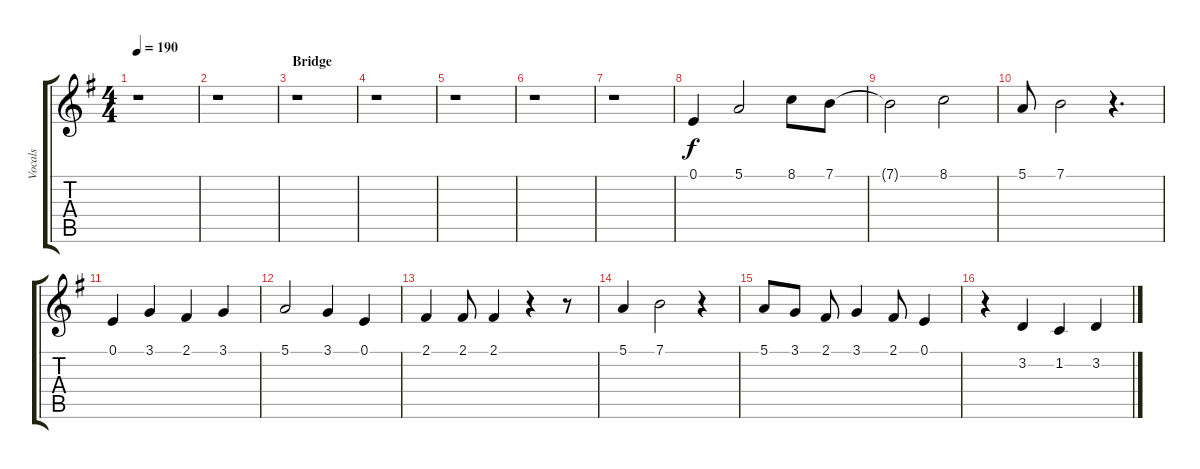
\track ("Vocals" "Vocals") {instrument choiraahs}
\staff {score tabs}
\tuning (E4 B3 G3 D3 A2 E2) {hide}
\ts (4 4)
\tempo 190
\clef g2
\ks eminor
r.1{dy f} |
r.1 |
\section ("" "Bridge")
r.1 |
r.1 |
r.1 |
r.1 |
r.1 |
0.1.4 5.1.2 8.1.8 7.1.8 |
7.1{t}.2 8.1.2 |
5.1.8 7.1.2 r.4{d} |
0.1.4 3.1.4 2.1.4 3.1.4 |
5.1.2 3.1.4 0.1.4 |
2.1.4 2.1.8 2.1.4 r.4 r.8 |
5.1.4 7.1.2 r.4 |
5.1.8 3.1.8 2.1.8 3.1.4 2.1.8 0.1.4 |
r.4 3.2.4 1.2.4 3.2.4
